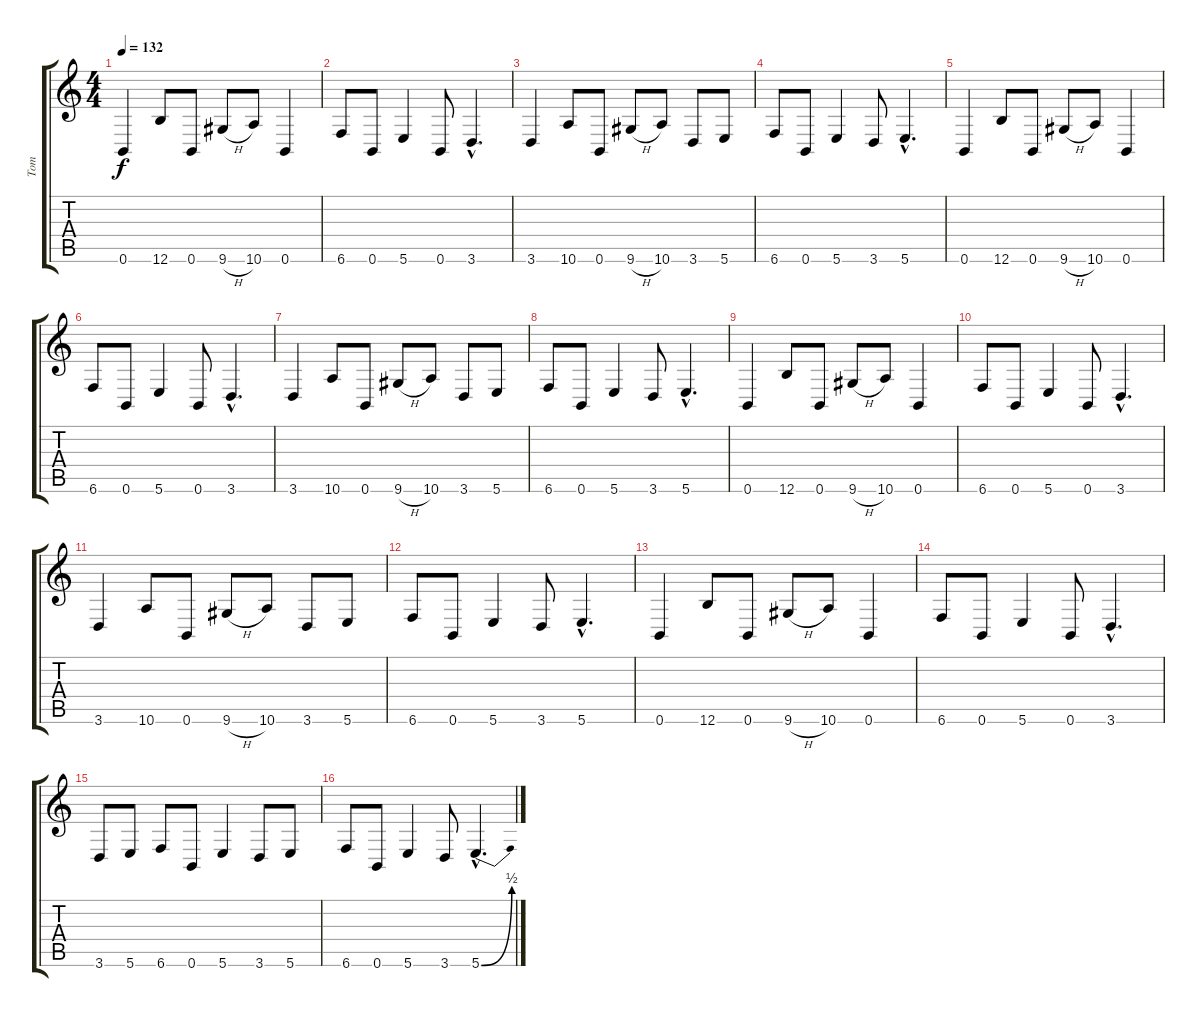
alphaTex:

\track ("Tom" "Tom") {instrument distortionguitar}
\staff {score tabs}
\tuning (E4 B3 G3 D3 A2 B1) {hide}
\ts (4 4)
\tempo 132
\clef g2
\ks c
0.6.4{dy f} 12.6.8 0.6.8 9.6{h}.8 10.6.8 0.6.4 |
6.6.8 0.6.8 5.6.4 0.6.8 3.6{hac}.4{d} |
3.6.4 10.6.8 0.6.8 9.6{h}.8 10.6.8 3.6.8 5.6.8 |
6.6.8 0.6.8 5.6.4 3.6.8 5.6{hac}.4{d} |
0.6.4 12.6.8 0.6.8 9.6{h}.8 10.6.8 0.6.4 |
6.6.8 0.6.8 5.6.4 0.6.8 3.6{hac}.4{d} |
3.6.4 10.6.8 0.6.8 9.6{h}.8 10.6.8 3.6.8 5.6.8 |
6.6.8 0.6.8 5.6.4 3.6.8 5.6{hac}.4{d} |
0.6.4 12.6.8 0.6.8 9.6{h}.8 10.6.8 0.6.4 |
6.6.8 0.6.8 5.6.4 0.6.8 3.6{hac}.4{d} |
3.6.4 10.6.8 0.6.8 9.6{h}.8 10.6.8 3.6.8 5.6.8 |
6.6.8 0.6.8 5.6.4 3.6.8 5.6{hac}.4{d} |
0.6.4 12.6.8 0.6.8 9.6{h}.8 10.6.8 0.6.4 |
6.6.8 0.6.8 5.6.4 0.6.8 3.6{hac}.4{d} |
3.6.8 5.6.8 6.6.8 0.6.8 5.6.4 3.6.8 5.6.8 |
6.6.8 0.6.8 5.6.4 3.6.8 5.6{be (bend 0 0 60 2) hac}.4{d}
